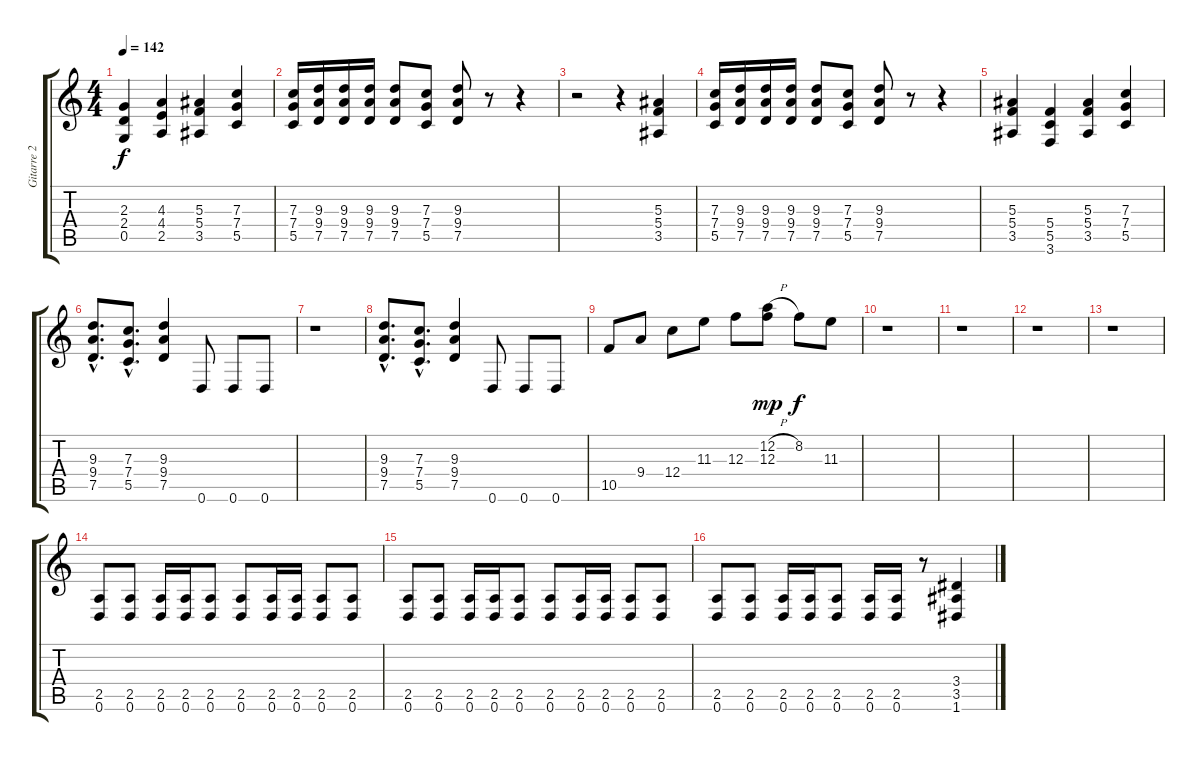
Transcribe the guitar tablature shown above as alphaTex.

\track ("Gitarre 2" "Gitarre 2") {instrument distortionguitar}
\staff {score tabs}
\tuning (D4 A3 F3 C3 G2 D2) {hide}
\ts (4 4)
\tempo 142
\clef g2
\ks c
(2.3 2.4 0.5).4{dy f} (4.3 4.4 2.5).4 (5.3 5.4 3.5).4 (7.3 7.4 5.5).4 |
(7.3 7.4 5.5).16 (9.3 9.4 7.5).16 (9.3 9.4 7.5).16 (9.3 9.4 7.5).16 (9.3 9.4 7.5).8 (7.3 7.4 5.5).8 (9.3 9.4 7.5).8 r.8 r.4 |
r.2 r.4 (5.3 5.4 3.5).4 |
(7.3 7.4 5.5).16 (9.3 9.4 7.5).16 (9.3 9.4 7.5).16 (9.3 9.4 7.5).16 (9.3 9.4 7.5).8 (7.3 7.4 5.5).8 (9.3 9.4 7.5).8 r.8 r.4 |
(5.3 5.4 3.5).4 (5.4 5.5 3.6).4 (5.3 5.4 3.5).4 (7.3 7.4 5.5).4 |
(9.3{hac} 9.4{hac} 7.5{hac}).8{d} (7.3{hac} 7.4{hac} 5.5{hac}).8{d} (9.3 9.4 7.5).4 0.6.8 0.6.8 0.6.8 |
r.1 |
(9.3{hac} 9.4{hac} 7.5{hac}).8{d} (7.3{hac} 7.4{hac} 5.5{hac}).8{d} (9.3 9.4 7.5).4 0.6.8 0.6.8 0.6.8 |
10.5.8 9.4.8 12.4.8 11.3.8 12.3.8 (12.2{h} 12.3).8{dy mp} 8.2.8{dy f} 11.3.8 |
r.1 |
r.1 |
r.1 |
r.1 |
(2.5 0.6).8 (2.5 0.6).8 (2.5 0.6).16 (2.5 0.6).16 (2.5 0.6).8 (2.5 0.6).8 (2.5 0.6).16 (2.5 0.6).16 (2.5 0.6).8 (2.5 0.6).8 |
(2.5 0.6).8 (2.5 0.6).8 (2.5 0.6).16 (2.5 0.6).16 (2.5 0.6).8 (2.5 0.6).8 (2.5 0.6).16 (2.5 0.6).16 (2.5 0.6).8 (2.5 0.6).8 |
(2.5 0.6).8 (2.5 0.6).8 (2.5 0.6).16 (2.5 0.6).16 (2.5 0.6).8 (2.5 0.6).16 (2.5 0.6).16 r.8 (3.4 3.5 1.6).4
